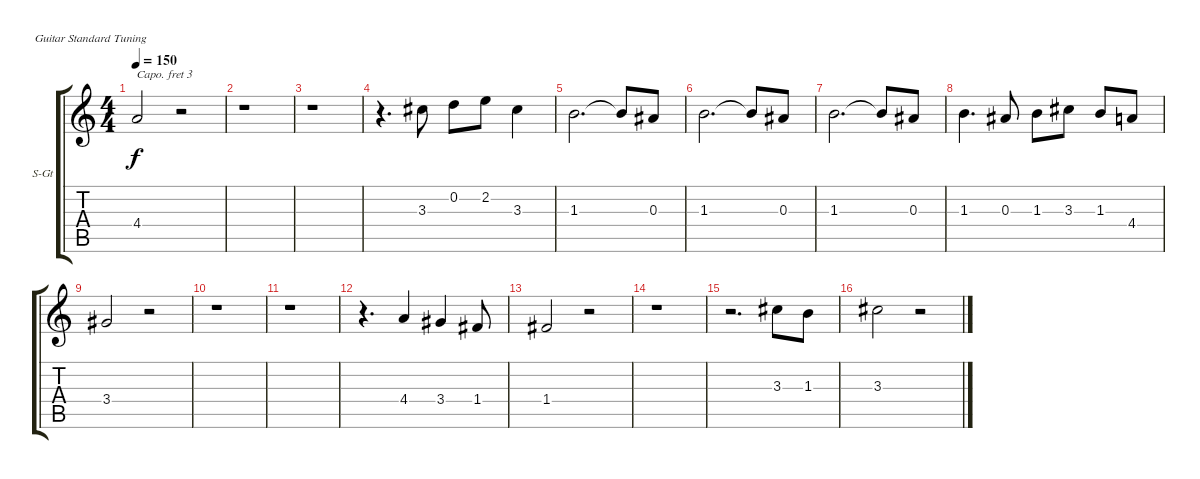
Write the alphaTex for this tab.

\bracketExtendMode groupsimilarinstruments
\firstSystemTrackNameOrientation horizontal
\otherSystemsTrackNameOrientation horizontal
\track ("Nicolas Reyes" "S-Gt") {instrument flute}
\staff {score tabs}
\capo 3
\tuning (E4 B3 G3 D3 A2 E2)
\displaytranspose 12
\ts (4 4)
\tempo 150
\clef g2
\ks c
4.4.2{dy f} r.2 |
r.1 |
r.1 |
r.4{d} 3.3.8 0.2.8 2.2.8 3.3.4 |
1.3.2{d} 1.3{t}.8 0.3.8 |
1.3.2{d} 1.3{t}.8 0.3.8 |
1.3.2{d} 1.3{t}.8 0.3.8 |
1.3.4{d} 0.3.8 1.3.8 3.3.8 1.3.8 4.4.8 |
3.4.2 r.2 |
r.1 |
r.1 |
r.4{d} 4.4.4 3.4.4 1.4.8 |
1.4.2 r.2 |
r.1 |
r.2{d} 3.3.8 1.3.8 |
3.3.2 r.2
